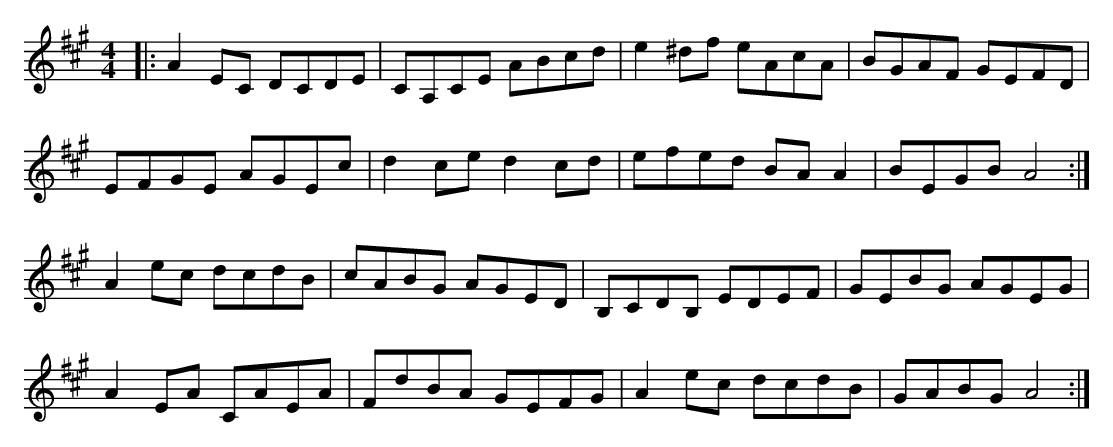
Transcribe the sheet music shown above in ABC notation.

X:1
M:4/4
K:A
|:A2 EC DCDE|CA,CE ABcd|e2 ^df eAcA|BGAF GEFD|
EFGE AGEc|d2 ce d2 cd|efed BA A2|BEGB A4:|
A2 ec dcdB|cABG AGED|B,CDB, EDEF|GEBG AGEG|
A2 EA CAEA|FdBA GEFG|A2 ec dcdB|GABG A4:|
